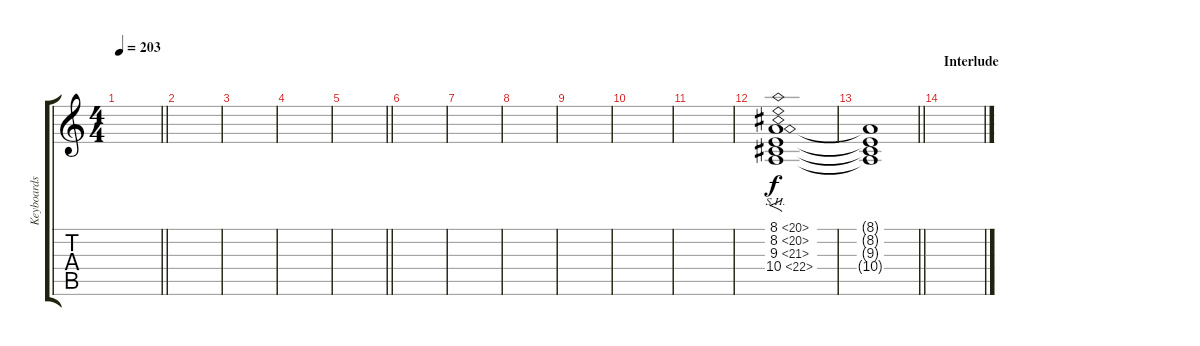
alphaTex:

\track ("Keyboards" "Keyboards") {instrument fx6goblins}
\staff {score tabs}
\tuning (Db4 Ab3 E3 B2 Gb2 B1) {hide}
\ts (4 4)
\tempo 203
\clef g2
\barLineRight lightlight
\ks c
|
\section ("" "")
|
|
|
\barLineRight lightlight
|
|
|
|
|
|
|
(8.1{sh 12} 8.2{sh 12} 9.3{sh 12} 10.4{sh 12}).1{f} |
\barLineRight lightlight
(8.1{t} 8.2{t} 9.3{t} 10.4{t}).1 |
\section ("" "Interlude")
